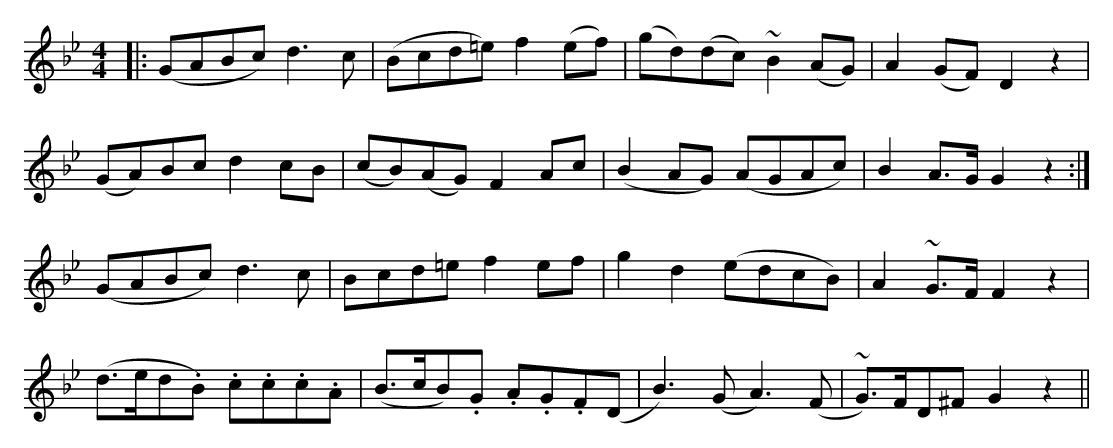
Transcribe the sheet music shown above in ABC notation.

X:1
M:4/4
K:Gmin
|:(GABc) d3 c|(Bcd=e) f2 (ef)|(gd)(dc) ~B2 (AG)|A2 (GF) D2 z2|
(GA)Bc d2 cB|(cB)(AG) F2 Ac|(B2 AG) (AGAc)|B2 A>G G2 z2:|
(GABc) d3 c|Bcd=e f2 ef|g2 d2 (edcB)|A2 ~G>F F2 z2|
(d>ed.B) .c.c.c.A|(B>cB).G .A.G.F(D|B3) (G A3) (F|~G)>FD^F G2 z2||
